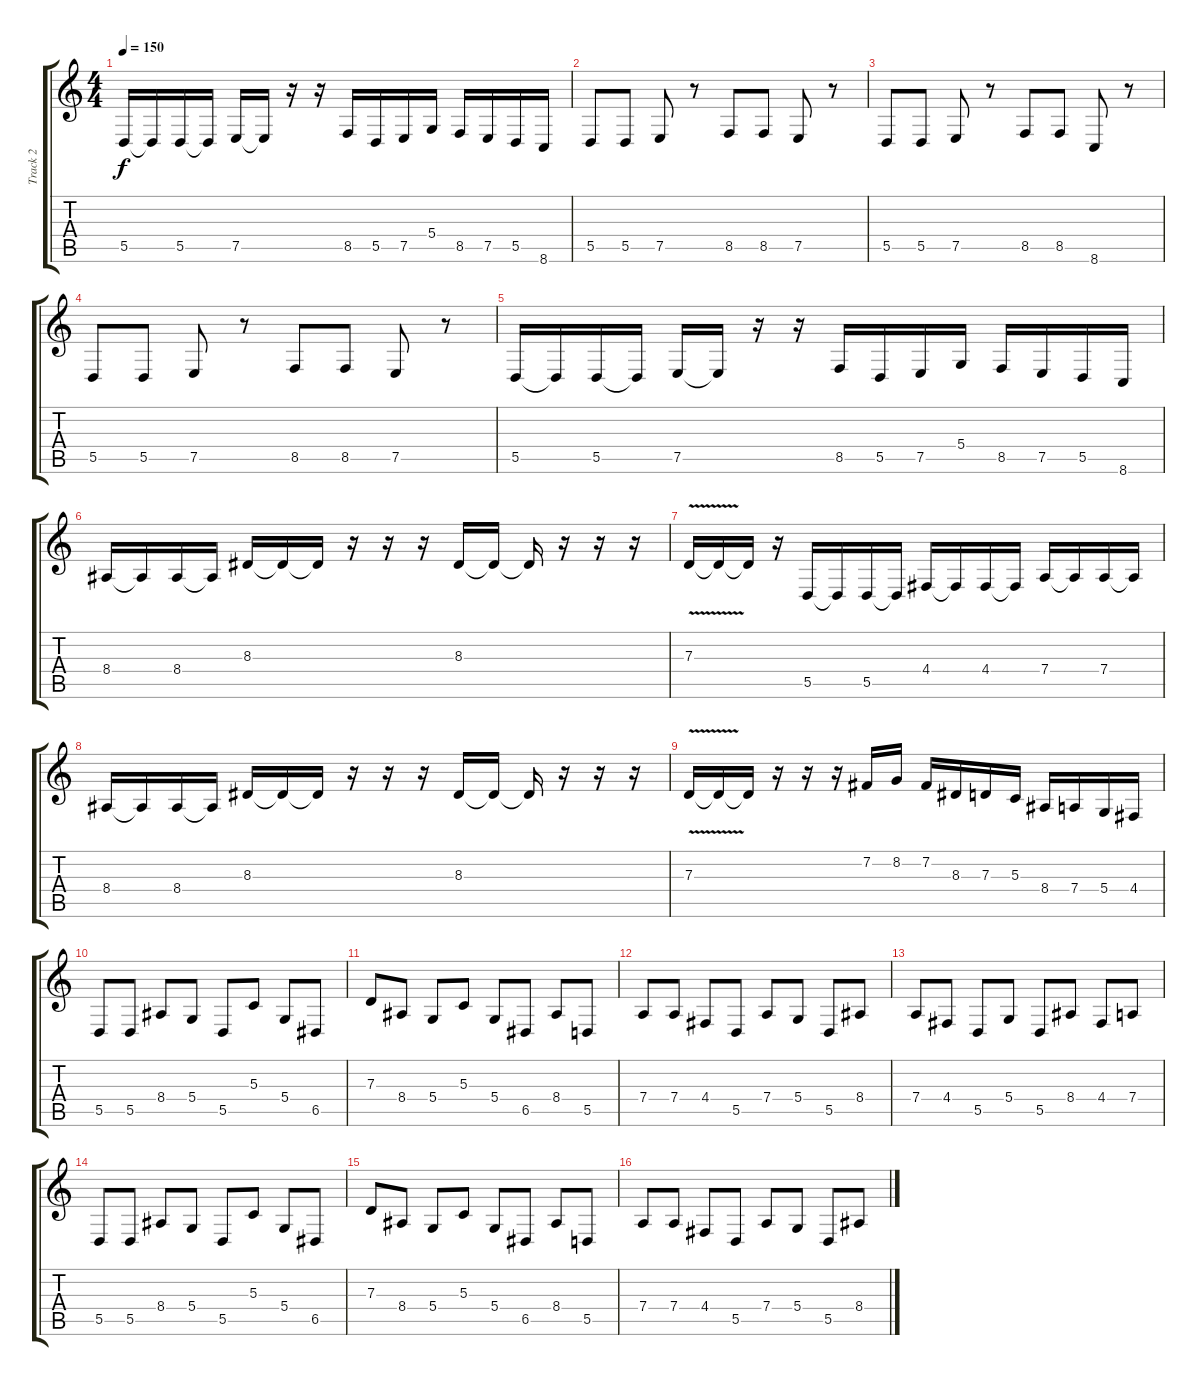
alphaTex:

\track ("Track 2" "Track 2") {instrument lead5charang}
\staff {score tabs}
\tuning (E4 B3 G3 D3 A2 E2) {hide}
\ts (4 4)
\tempo 150
\clef g2
\ks c
5.5.16{dy f} 5.5{t}.16 5.5.16 5.5{t}.16 7.5.16 7.5{t}.16 r.16 r.16 8.5.16 5.5.16 7.5.16 5.4.16 8.5.16 7.5.16 5.5.16 8.6.16 |
5.5.8 5.5.8 7.5.8 r.8 8.5.8 8.5.8 7.5.8 r.8 |
5.5.8 5.5.8 7.5.8 r.8 8.5.8 8.5.8 8.6.8 r.8 |
5.5.8 5.5.8 7.5.8 r.8 8.5.8 8.5.8 7.5.8 r.8 |
5.5.16 5.5{t}.16 5.5.16 5.5{t}.16 7.5.16 7.5{t}.16 r.16 r.16 8.5.16 5.5.16 7.5.16 5.4.16 8.5.16 7.5.16 5.5.16 8.6.16 |
8.4.16 8.4{t}.16 8.4.16 8.4{t}.16 8.3.16 8.3{t}.16 8.3{t}.16 r.16 r.16 r.16 8.3.16 8.3{t}.16 8.3{t}.16 r.16 r.16 r.16 |
7.3{v}.16 7.3{t}.16 7.3{t}.16 r.16 5.5.16 5.5{t}.16 5.5.16 5.5{t}.16 4.4.16 4.4{t}.16 4.4.16 4.4{t}.16 7.4.16 7.4{t}.16 7.4.16 7.4{t}.16 |
8.4.16 8.4{t}.16 8.4.16 8.4{t}.16 8.3.16 8.3{t}.16 8.3{t}.16 r.16 r.16 r.16 8.3.16 8.3{t}.16 8.3{t}.16 r.16 r.16 r.16 |
7.3{v}.16 7.3{t}.16 7.3{t}.16 r.16 r.16 r.16 7.2.16 8.2.16 7.2.16 8.3.16 7.3.16 5.3.16 8.4.16 7.4.16 5.4.16 4.4.16 |
5.5.8 5.5.8 8.4.8 5.4.8 5.5.8 5.3.8 5.4.8 6.5.8 |
7.3.8 8.4.8 5.4.8 5.3.8 5.4.8 6.5.8 8.4.8 5.5.8 |
7.4.8 7.4.8 4.4.8 5.5.8 7.4.8 5.4.8 5.5.8 8.4.8 |
7.4.8 4.4.8 5.5.8 5.4.8 5.5.8 8.4.8 4.4.8 7.4.8 |
5.5.8 5.5.8 8.4.8 5.4.8 5.5.8 5.3.8 5.4.8 6.5.8 |
7.3.8 8.4.8 5.4.8 5.3.8 5.4.8 6.5.8 8.4.8 5.5.8 |
7.4.8 7.4.8 4.4.8 5.5.8 7.4.8 5.4.8 5.5.8 8.4.8
